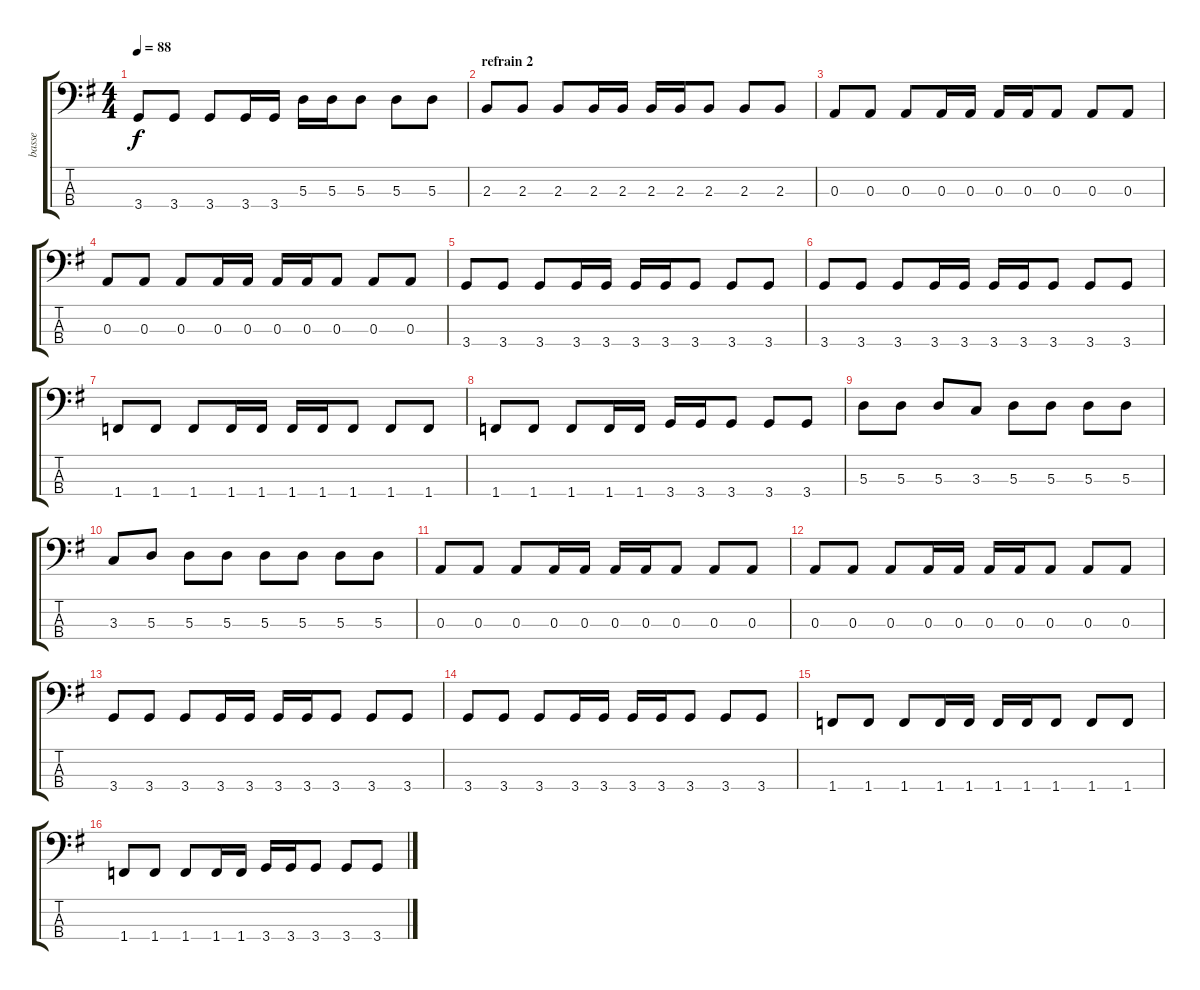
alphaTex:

\track ("basse" "basse") {instrument acousticbass}
\staff {score tabs}
\tuning (G2 D2 A1 E1) {hide}
\ts (4 4)
\tempo 88
\clef f4
\ks g
3.4.8{dy f} 3.4.8 3.4.8 3.4.16 3.4.16 5.3.16 5.3.16 5.3.8 5.3.8 5.3.8 |
\section ("" "refrain 2")
2.3.8 2.3.8 2.3.8 2.3.16 2.3.16 2.3.16 2.3.16 2.3.8 2.3.8 2.3.8 |
0.3.8 0.3.8 0.3.8 0.3.16 0.3.16 0.3.16 0.3.16 0.3.8 0.3.8 0.3.8 |
0.3.8 0.3.8 0.3.8 0.3.16 0.3.16 0.3.16 0.3.16 0.3.8 0.3.8 0.3.8 |
3.4.8 3.4.8 3.4.8 3.4.16 3.4.16 3.4.16 3.4.16 3.4.8 3.4.8 3.4.8 |
3.4.8 3.4.8 3.4.8 3.4.16 3.4.16 3.4.16 3.4.16 3.4.8 3.4.8 3.4.8 |
1.4.8 1.4.8 1.4.8 1.4.16 1.4.16 1.4.16 1.4.16 1.4.8 1.4.8 1.4.8 |
1.4.8 1.4.8 1.4.8 1.4.16 1.4.16 3.4.16 3.4.16 3.4.8 3.4.8 3.4.8 |
5.3.8 5.3.8 5.3.8 3.3.8 5.3.8 5.3.8 5.3.8 5.3.8 |
3.3.8 5.3.8 5.3.8 5.3.8 5.3.8 5.3.8 5.3.8 5.3.8 |
0.3.8 0.3.8 0.3.8 0.3.16 0.3.16 0.3.16 0.3.16 0.3.8 0.3.8 0.3.8 |
0.3.8 0.3.8 0.3.8 0.3.16 0.3.16 0.3.16 0.3.16 0.3.8 0.3.8 0.3.8 |
3.4.8 3.4.8 3.4.8 3.4.16 3.4.16 3.4.16 3.4.16 3.4.8 3.4.8 3.4.8 |
3.4.8 3.4.8 3.4.8 3.4.16 3.4.16 3.4.16 3.4.16 3.4.8 3.4.8 3.4.8 |
1.4.8 1.4.8 1.4.8 1.4.16 1.4.16 1.4.16 1.4.16 1.4.8 1.4.8 1.4.8 |
1.4.8 1.4.8 1.4.8 1.4.16 1.4.16 3.4.16 3.4.16 3.4.8 3.4.8 3.4.8
